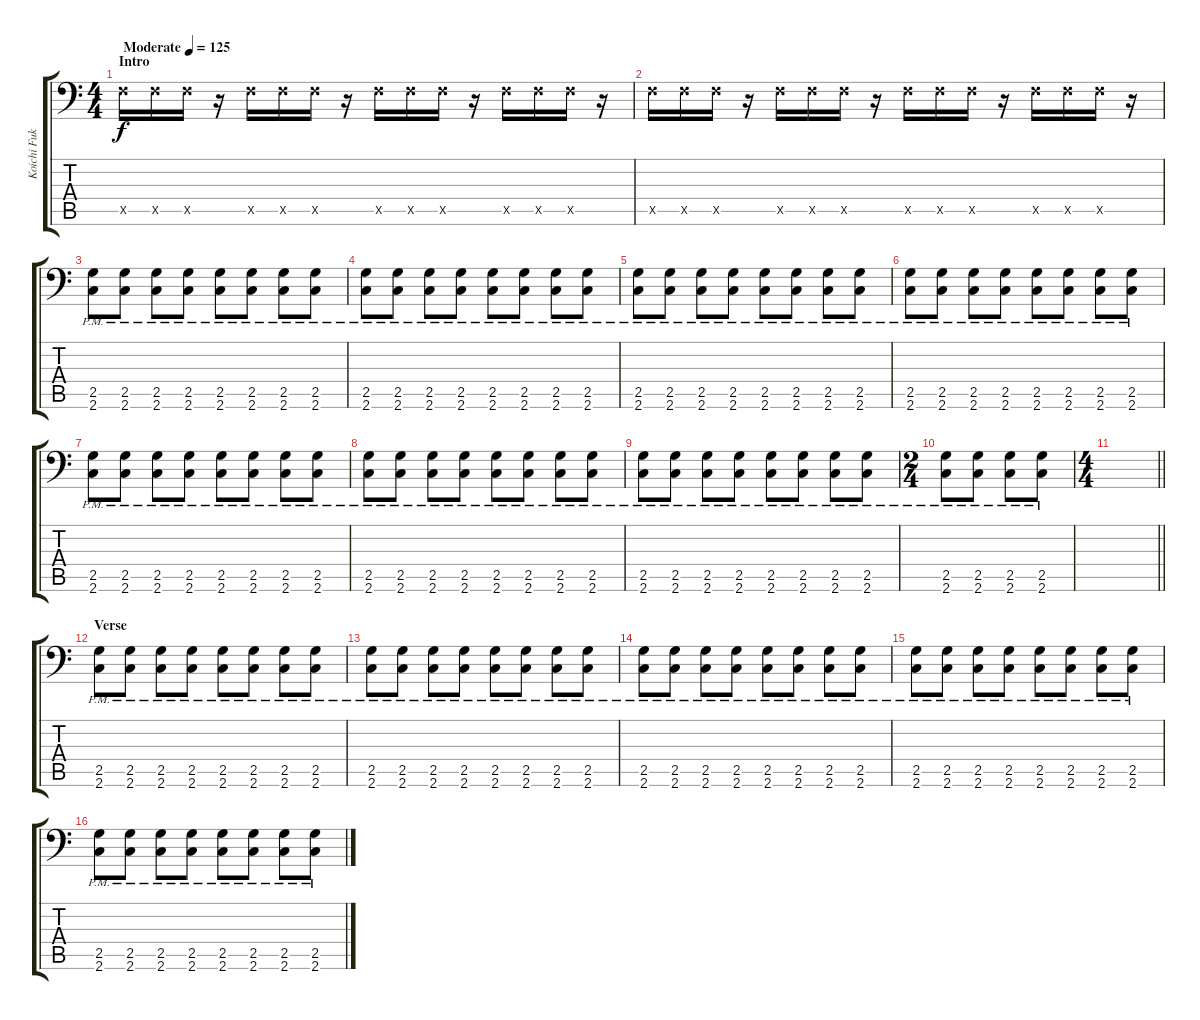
\track ("Koichi Fukuda" "Koichi Fuk") {instrument distortionguitar}
\staff {score tabs}
\tuning (C4 G3 Eb3 Bb2 F2 Bb1) {hide}
\ts (4 4)
\section ("" "Intro")
\tempo (125 "Moderate")
\clef f4
\ks c
0.5{x}.16{dy f instrument distortionguitar} 0.5{x}.16 0.5{x}.16 r.16 0.5{x}.16 0.5{x}.16 0.5{x}.16 r.16 0.5{x}.16 0.5{x}.16 0.5{x}.16 r.16 0.5{x}.16 0.5{x}.16 0.5{x}.16 r.16 |
0.5{x}.16 0.5{x}.16 0.5{x}.16 r.16 0.5{x}.16 0.5{x}.16 0.5{x}.16 r.16 0.5{x}.16 0.5{x}.16 0.5{x}.16 r.16 0.5{x}.16 0.5{x}.16 0.5{x}.16 r.16 |
(2.5{pm} 2.6{pm}).8 (2.5{pm} 2.6{pm}).8 (2.5{pm} 2.6{pm}).8 (2.5{pm} 2.6{pm}).8 (2.5{pm} 2.6{pm}).8 (2.5{pm} 2.6{pm}).8 (2.5{pm} 2.6{pm}).8 (2.5{pm} 2.6{pm}).8 |
(2.5{pm} 2.6{pm}).8 (2.5{pm} 2.6{pm}).8 (2.5{pm} 2.6{pm}).8 (2.5{pm} 2.6{pm}).8 (2.5{pm} 2.6{pm}).8 (2.5{pm} 2.6{pm}).8 (2.5{pm} 2.6{pm}).8 (2.5{pm} 2.6{pm}).8 |
(2.5{pm} 2.6{pm}).8 (2.5{pm} 2.6{pm}).8 (2.5{pm} 2.6{pm}).8 (2.5{pm} 2.6{pm}).8 (2.5{pm} 2.6{pm}).8 (2.5{pm} 2.6{pm}).8 (2.5{pm} 2.6{pm}).8 (2.5{pm} 2.6{pm}).8 |
(2.5{pm} 2.6{pm}).8 (2.5{pm} 2.6{pm}).8 (2.5{pm} 2.6{pm}).8 (2.5{pm} 2.6{pm}).8 (2.5{pm} 2.6{pm}).8 (2.5{pm} 2.6{pm}).8 (2.5{pm} 2.6{pm}).8 (2.5{pm} 2.6{pm}).8 |
(2.5{pm} 2.6{pm}).8 (2.5{pm} 2.6{pm}).8 (2.5{pm} 2.6{pm}).8 (2.5{pm} 2.6{pm}).8 (2.5{pm} 2.6{pm}).8 (2.5{pm} 2.6{pm}).8 (2.5{pm} 2.6{pm}).8 (2.5{pm} 2.6{pm}).8 |
(2.5{pm} 2.6{pm}).8 (2.5{pm} 2.6{pm}).8 (2.5{pm} 2.6{pm}).8 (2.5{pm} 2.6{pm}).8 (2.5{pm} 2.6{pm}).8 (2.5{pm} 2.6{pm}).8 (2.5{pm} 2.6{pm}).8 (2.5{pm} 2.6{pm}).8 |
(2.5{pm} 2.6{pm}).8 (2.5{pm} 2.6{pm}).8 (2.5{pm} 2.6{pm}).8 (2.5{pm} 2.6{pm}).8 (2.5{pm} 2.6{pm}).8 (2.5{pm} 2.6{pm}).8 (2.5{pm} 2.6{pm}).8 (2.5{pm} 2.6{pm}).8 |
\ts (2 4)
(2.5{pm} 2.6{pm}).8 (2.5{pm} 2.6{pm}).8 (2.5{pm} 2.6{pm}).8 (2.5{pm} 2.6{pm}).8 |
\ts (4 4)
\barLineRight lightlight
|
\section ("" "Verse")
(2.5{pm} 2.6{pm}).8 (2.5{pm} 2.6{pm}).8 (2.5{pm} 2.6{pm}).8 (2.5{pm} 2.6{pm}).8 (2.5{pm} 2.6{pm}).8 (2.5{pm} 2.6{pm}).8 (2.5{pm} 2.6{pm}).8 (2.5{pm} 2.6{pm}).8 |
(2.5{pm} 2.6{pm}).8 (2.5{pm} 2.6{pm}).8 (2.5{pm} 2.6{pm}).8 (2.5{pm} 2.6{pm}).8 (2.5{pm} 2.6{pm}).8 (2.5{pm} 2.6{pm}).8 (2.5{pm} 2.6{pm}).8 (2.5{pm} 2.6{pm}).8 |
(2.5{pm} 2.6{pm}).8 (2.5{pm} 2.6{pm}).8 (2.5{pm} 2.6{pm}).8 (2.5{pm} 2.6{pm}).8 (2.5{pm} 2.6{pm}).8 (2.5{pm} 2.6{pm}).8 (2.5{pm} 2.6{pm}).8 (2.5{pm} 2.6{pm}).8 |
(2.5{pm} 2.6{pm}).8 (2.5{pm} 2.6{pm}).8 (2.5{pm} 2.6{pm}).8 (2.5{pm} 2.6{pm}).8 (2.5{pm} 2.6{pm}).8 (2.5{pm} 2.6{pm}).8 (2.5{pm} 2.6{pm}).8 (2.5{pm} 2.6{pm}).8 |
(2.5{pm} 2.6{pm}).8 (2.5{pm} 2.6{pm}).8 (2.5{pm} 2.6{pm}).8 (2.5{pm} 2.6{pm}).8 (2.5{pm} 2.6{pm}).8 (2.5{pm} 2.6{pm}).8 (2.5{pm} 2.6{pm}).8 (2.5{pm} 2.6{pm}).8
